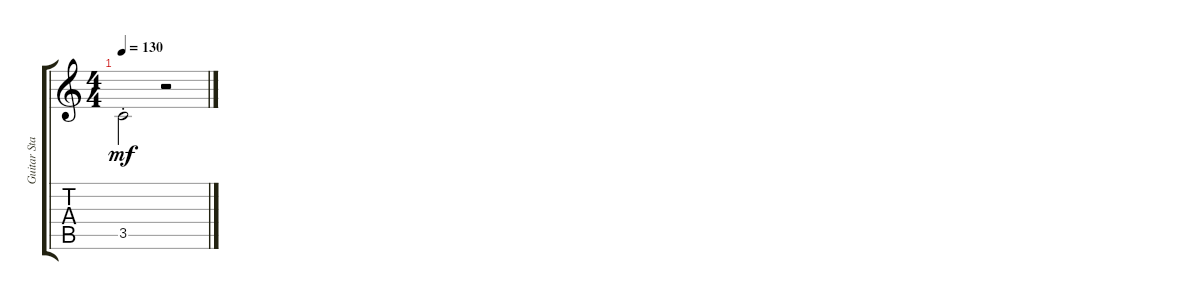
\track ("Guitar Standard" "Guitar Sta") {instrument acousticguitarnylon}
\staff {score tabs}
\tuning (E4 B3 G3 D3 A2 E2) {hide}
\ts (4 4)
\tempo 130
\clef g2
\ks c
3.5{st}.2{dy mf beam Down} r.2
